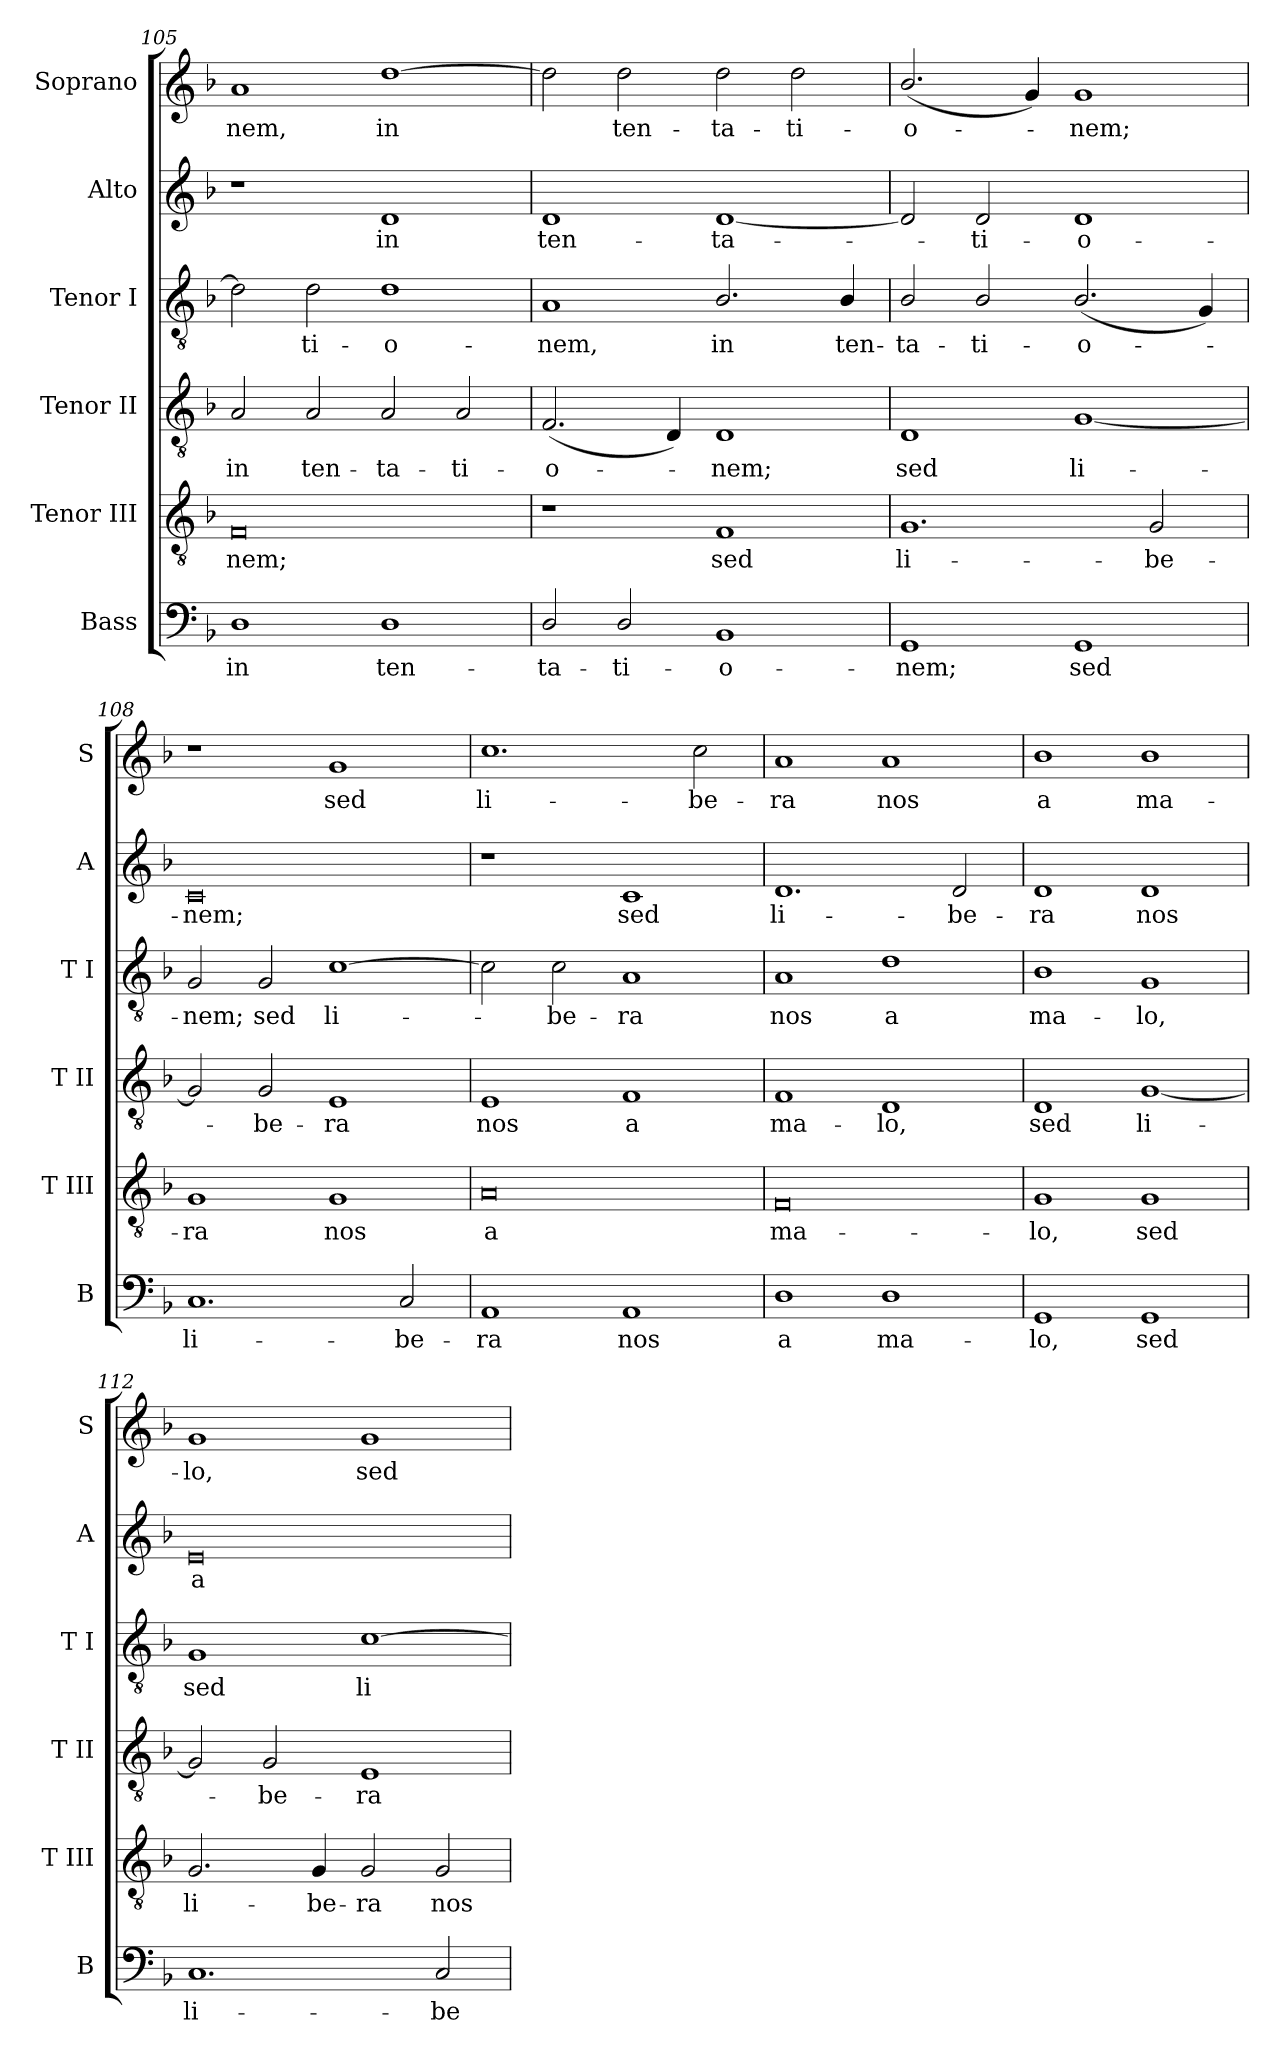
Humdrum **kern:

**kern	**text	**kern	**text	**kern	**text	**kern	**text	**kern	**text	**kern	**text
*part6	*part6	*part5	*part5	*part4	*part4	*part3	*part3	*part2	*part2	*part1	*part1
*staff6	*staff6	*staff5	*staff5	*staff4	*staff4	*staff3	*staff3	*staff2	*staff2	*staff1	*staff1
*I"Bass	*	*I"Tenor III	*	*I"Tenor II	*	*I"Tenor I	*	*I"Alto	*	*I"Soprano	*
*I'B	*	*I'T III	*	*I'T II	*	*I'T I	*	*I'A	*	*I'S	*
*clefF4	*	*clefGv2	*	*clefGv2	*	*clefGv2	*	*clefG2	*	*clefG2	*
*k[b-]	*	*k[b-]	*	*k[b-]	*	*k[b-]	*	*k[b-]	*	*k[b-]	*
*F:	*	*F:	*	*F:	*	*F:	*	*F:	*	*F:	*
=105	=105	=105	=105	=105	=105	=105	=105	=105	=105	=105	=105
!	!LO:LY:b	!	!LO:LY:b	!	!LO:LY:b	!	!	!	!	!	!LO:LY:b
1D	in	0F	-nem;	2A/	in	2d\]	.	1r	.	1a	-nem,
!	!	!	!	!	!LO:LY:b	!	!LO:LY:b	!	!	!	!
.	.	.	.	2A/	ten-	2d\	ti-	.	.	.	.
!	!LO:LY:b	!	!	!	!LO:LY:b	!	!LO:LY:b	!	!LO:LY:b	!	!LO:LY:b
1D	ten-	.	.	2A/	-ta-	1d	-o-	1d	in	[1dd	in
!	!	!	!	!	!LO:LY:b	!	!	!	!	!	!
.	.	.	.	2A/	-ti-	.	.	.	.	.	.
!!LO:PB:g=z
=106	=106	=106	=106	=106	=106	=106	=106	=106	=106	=106	=106
!	!LO:LY:b	!	!	!	!LO:LY:b	!	!LO:LY:b	!	!LO:LY:b	!	!
2D/	-ta-	1r	.	(<2.F/	-o-	1A	-nem,	1d	ten-	2dd\]	.
!	!LO:LY:b	!	!	!	!	!	!	!	!	!	!LO:LY:b
2D/	-ti-	.	.	.	.	.	.	.	.	2dd\	ten-
.	.	.	.	4D/)	.	.	.	.	.	.	.
!	!LO:LY:b	!	!LO:LY:b	!	!LO:LY:b	!	!LO:LY:b	!	!LO:LY:b	!	!LO:LY:b
1BB-	-o-	1F	sed	1D	nem;	2.B-/	in	[1d	-ta-	2dd\	-ta-
!	!	!	!	!	!	!	!	!	!	!	!LO:LY:b
.	.	.	.	.	.	.	.	.	.	2dd\	-ti-
!	!	!	!	!	!	!	!LO:LY:b	!	!	!	!
.	.	.	.	.	.	4B-/	ten-	.	.	.	.
=107	=107	=107	=107	=107	=107	=107	=107	=107	=107	=107	=107
!	!LO:LY:b	!	!LO:LY:b	!	!LO:LY:b	!	!LO:LY:b	!	!	!	!LO:LY:b
1GG	-nem;	1.G	li-	1D	sed	2B-/	-ta-	2d/]	.	(<2.b-/	-o-
!	!	!	!	!	!	!	!LO:LY:b	!	!LO:LY:b	!	!
.	.	.	.	.	.	2B-/	-ti-	2d/	ti-	.	.
.	.	.	.	.	.	.	.	.	.	4g/)	.
!	!LO:LY:b	!	!	!	!LO:LY:b	!	!LO:LY:b	!	!LO:LY:b	!	!LO:LY:b
1GG	sed	.	.	[1G	li-	(<2.B-/	-o-	1d	-o-	1g	nem;
!	!	!	!LO:LY:b	!	!	!	!	!	!	!	!
.	.	2G/	-be-	.	.	.	.	.	.	.	.
.	.	.	.	.	.	4G/)	.	.	.	.	.
=108	=108	=108	=108	=108	=108	=108	=108	=108	=108	=108	=108
!	!LO:LY:b	!	!LO:LY:b	!	!	!	!LO:LY:b	!	!LO:LY:b	!	!
1.C	li-	1G	-ra	2G/]	.	2G/	nem;	0c	-nem;	1r	.
!	!	!	!	!	!LO:LY:b	!	!LO:LY:b	!	!	!	!
.	.	.	.	2G/	be-	2G/	sed	.	.	.	.
!	!	!	!LO:LY:b	!	!LO:LY:b	!	!LO:LY:b	!	!	!	!LO:LY:b
.	.	1G	nos	1E	-ra	[1c	li-	.	.	1g	sed
!	!LO:LY:b	!	!	!	!	!	!	!	!	!	!
2C/	-be-	.	.	.	.	.	.	.	.	.	.
=109	=109	=109	=109	=109	=109	=109	=109	=109	=109	=109	=109
!	!LO:LY:b	!	!LO:LY:b	!	!LO:LY:b	!	!	!	!	!	!LO:LY:b
1AA	-ra	0A	a	1E	nos	2c\]	.	1r	.	1.cc	li-
!	!	!	!	!	!	!	!LO:LY:b	!	!	!	!
.	.	.	.	.	.	2c\	be-	.	.	.	.
!	!LO:LY:b	!	!	!	!LO:LY:b	!	!LO:LY:b	!	!LO:LY:b	!	!
1AA	nos	.	.	1F	a	1A	-ra	1c	sed	.	.
!	!	!	!	!	!	!	!	!	!	!	!LO:LY:b
.	.	.	.	.	.	.	.	.	.	2cc\	-be-
=110	=110	=110	=110	=110	=110	=110	=110	=110	=110	=110	=110
!	!LO:LY:b	!	!LO:LY:b	!	!LO:LY:b	!	!LO:LY:b	!	!LO:LY:b	!	!LO:LY:b
1D	a	0F	ma-	1F	ma-	1A	nos	1.d	li-	1a	-ra
!	!LO:LY:b	!	!	!	!LO:LY:b	!	!LO:LY:b	!	!	!	!LO:LY:b
1D	ma-	.	.	1D	-lo,	1d	a	.	.	1a	nos
!	!	!	!	!	!	!	!	!	!LO:LY:b	!	!
.	.	.	.	.	.	.	.	2d/	-be-	.	.
=111	=111	=111	=111	=111	=111	=111	=111	=111	=111	=111	=111
!	!LO:LY:b	!	!LO:LY:b	!	!LO:LY:b	!	!LO:LY:b	!	!LO:LY:b	!	!LO:LY:b
1GG	-lo,	1G	-lo,	1D	sed	1B-	ma-	1d	-ra	1b-	a
!	!LO:LY:b	!	!LO:LY:b	!	!LO:LY:b	!	!LO:LY:b	!	!LO:LY:b	!	!LO:LY:b
1GG	sed	1G	sed	[1G	li-	1G	-lo,	1d	nos	1b-	ma-
!!LO:LB:g=z
=112	=112	=112	=112	=112	=112	=112	=112	=112	=112	=112	=112
!	!LO:LY:b	!	!LO:LY:b	!	!	!	!LO:LY:b	!	!LO:LY:b	!	!LO:LY:b
1.C	li-	2.G/	li-	2G/]	.	1G	sed	0e	a	1g	-lo,
!	!	!	!	!	!LO:LY:b	!	!	!	!	!	!
.	.	.	.	2G/	be-	.	.	.	.	.	.
!	!	!	!LO:LY:b	!	!	!	!	!	!	!	!
.	.	4G/	-be-	.	.	.	.	.	.	.	.
!	!	!	!LO:LY:b	!	!LO:LY:b	!	!LO:LY:b	!	!	!	!LO:LY:b
.	.	2G/	-ra	1E	-ra	[1c	li-	.	.	1g	sed
!	!LO:LY:b	!	!LO:LY:b	!	!	!	!	!	!	!	!
2C/	-be-	2G/	nos	.	.	.	.	.	.	.	.
=	=	=	=	=	=	=	=	=	=	=	=
*-	*-	*-	*-	*-	*-	*-	*-	*-	*-	*-	*-
